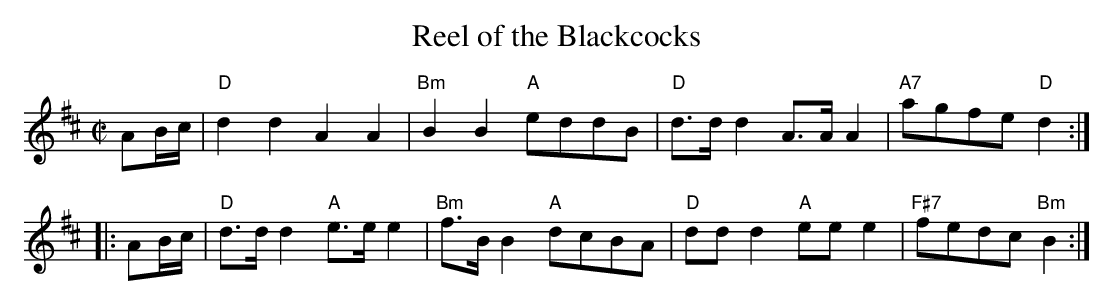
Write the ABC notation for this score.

X:1
T: Reel of the Blackcocks
M: C|
L: 1/8
K: D
   AB/c/ | "D"d2d2     A2A2  | "Bm"B2B2  "A"eddB | "D"d>dd2  A>AA2 | "A7"agfe   "D"d2 :|
|: AB/c/ | "D"d>dd2 "A"e>ee2 | "Bm"f>BB2 "A"dcBA | "D"ddd2 "A"eee2 | "F#7"fedc "Bm"B2 :|
